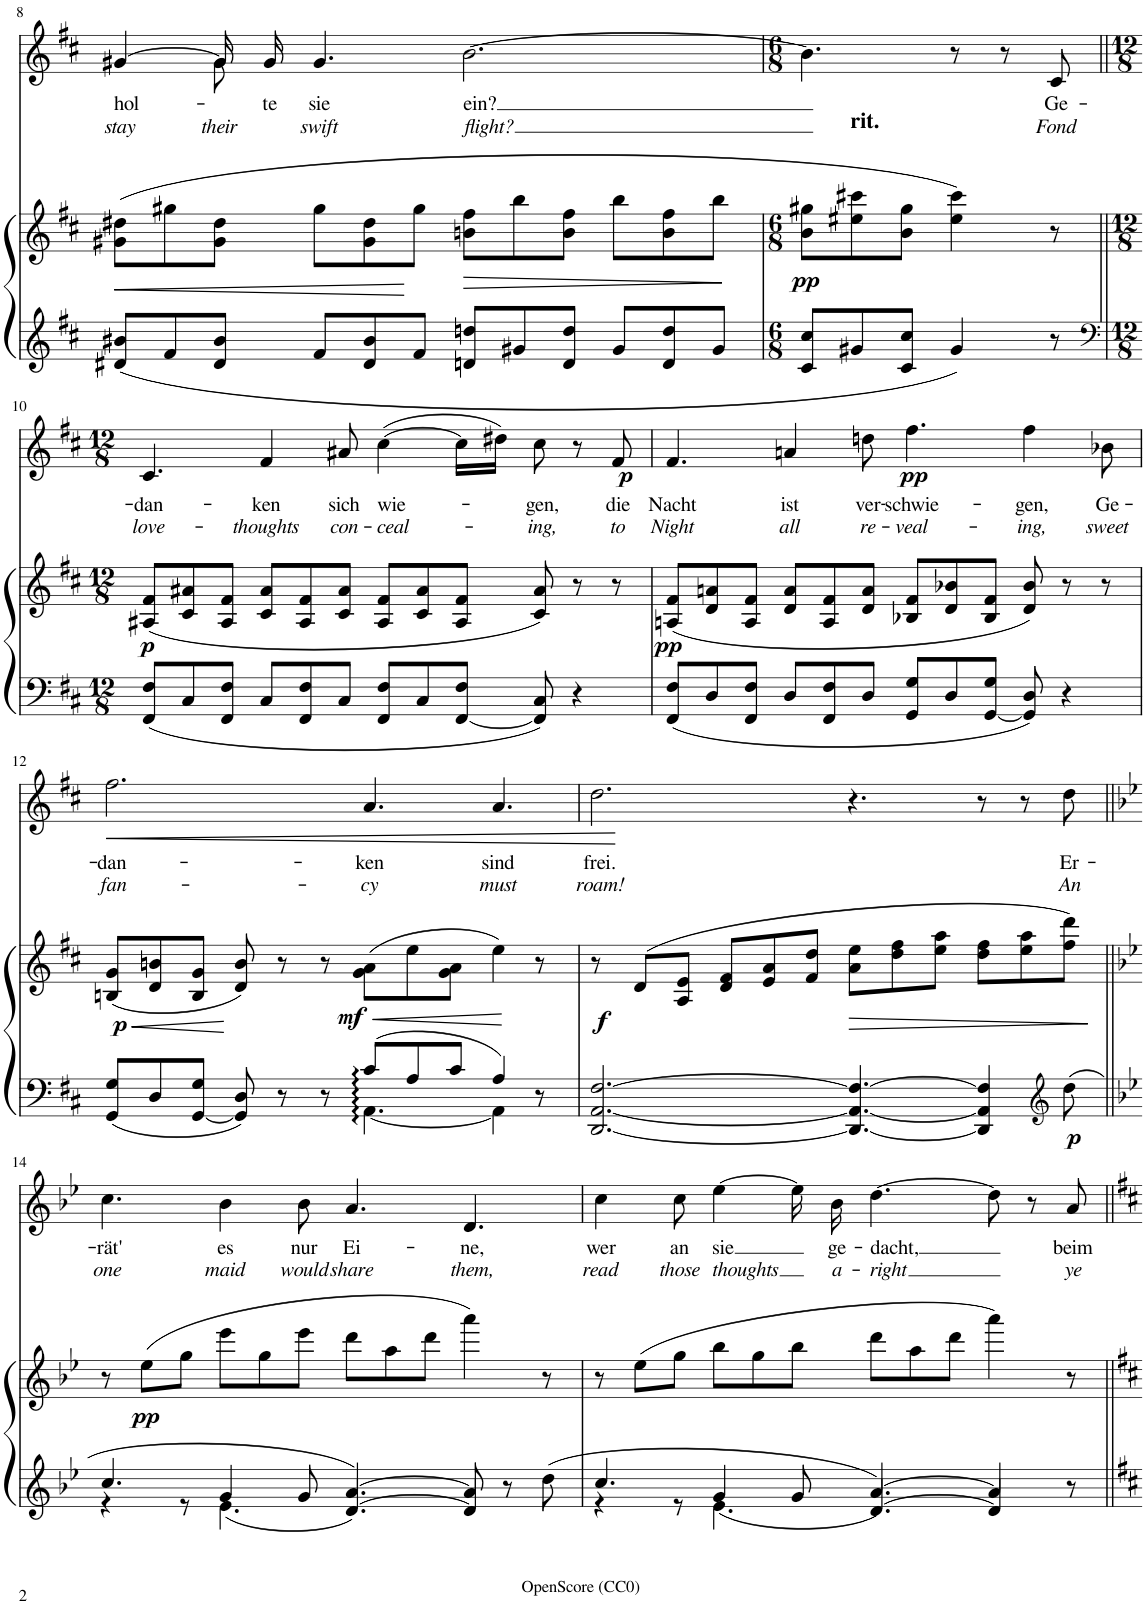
**kern	**kern	**dynam	**kern	**text	**text	**dynam
*part2	*part2	*part2	*part1	*part1	*part1	*part1
*staff3	*staff2	*staff2/3	*staff1	*staff1	*staff1	*staff1
*I"Piano	*	*	*I"Voice	*	*	*
*I'Pno	*	*	*	*	*	*
!!LO:PB:g=z
*clefG2	*clefG2	*	*clefG2	*	*	*
*k[f#c#]	*k[f#c#]	*	*k[f#c#]	*	*	*
*M12/8	*M12/8	*	*M12/8	*	*	*
=8	=8	=8	=8	=8	=8	=8
!	!	!LO:HP:b	!	!LO:LY:b	!LO:LY:b	!
*	*	*	*^	*	*	*
8d#X/ 8b#X/L	(8g#X\ 8dd#X\L	<	[4g#X/	4ryy	hol-	stay	.
8f#/	8gg#X\	.	.	.	.	.	.
!	!	!	!	!	!	!LO:LY:b	!
8d#/ 8b#/J	8g#\ 8dd#\J	.	16g#/]	8g#\	.	their	.
!	!	!	!	!	!LO:LY:b	!	!
.	.	.	16g#/	.	-te	.	.
!	!	!	!	!	!LO:LY:b	!LO:LY:b	!
8f#/L	8gg#\L	.	4.g#/	4ryy	sie	swift	.
8d#/ 8b#/	8g#\ 8dd#\	.	.	.	.	.	.
8f#/J	8gg#\J	.	.	8ryy	.	.	.
!	!	!LO:HP:b	!	!	!LO:LY:b	!LO:LY:b	!
8dn/ 8ddn/L	8bn\ 8ff#\L	>	[2.b\	4ryy	ein?	flight?	.
8g#X/	8bb\	.	.	.	.	.	.
8d/ 8dd/J	8b\ 8ff#\J	.	.	8ryy	.	.	.
8g#/L	8bb\L	.	.	8ryy	.	.	.
8d/ 8dd/	8b\ 8ff#\	.	.	4ryy	.	.	.
8g#/J	8bb\J	[	.	.	.	.	.
=9	=9	=9	=9	=9	=9	=9	=9
*M6/8	*M6/8	*	*M6/8	*	*	*	*
!	!	!LO:DY:b	!	!	!	!	!
8c#/ 8cc#/L	8b\ 8gg#X\L	pp	4.b\]	8ryy	.	.	.
!	!	!	!	!LO:TX:b:B:t=rit.	!	!	!
8g#X/	8ee#X\ 8ccc#X\	.	.	2ryy	.	.	.
8c#/ 8cc#/J	8b\ 8gg#\J	.	.	.	.	.	.
4g#/	4ee#\ 4ccc#\)	.	8r	.	.	.	.
.	.	.	8r	.	.	.	.
!	!	!	!	!	!LO:LY:b	!LO:LY:b	!
8r	8r	.	8c#/	8ryy	Ge-	Fond	.
*	*	*	*v	*v	*	*	*
!!LO:LB:g=z
=10||	=10||	=10||	=10||	=10||	=10||	=10||
*clefF4	*	*	*	*	*	*
*M12/8	*M12/8	*	*M12/8	*	*	*
*	*	*	*^	*	*	*
!	!	!LO:DY:b	!	!	!LO:LY:b	!LO:LY:b	!
*	*	*	*v	*v	*	*	*
8FF#/ 8F#/L	(8A#X/ 8f#/L	p	4.c#/	-dan-	love-	.
8C#/	8c#/ 8a#X/	.	.	.	.	.
8FF#/ 8F#/J	8A#/ 8f#/J	.	.	.	.	.
!	!	!	!	!LO:LY:b	!LO:LY:b	!
8C#/L	8c#/ 8a#/L	.	4f#/	-ken	-thoughts	.
8FF#/ 8F#/	8A#/ 8f#/	.	.	.	.	.
!	!	!	!	!LO:LY:b	!LO:LY:b	!
8C#/J	8c#/ 8a#/J	.	8a#X/	sich	con-	.
!	!	!	!	!LO:LY:b	!LO:LY:b	!
8FF#/ 8F#/L	8A#/ 8f#/L	.	([4cc#\	wie-	-ceal-	.
8C#/	8c#/ 8a#/	.	.	.	.	.
[8FF#/ 8F#/J	8A#/ 8f#/J	.	16cc#\LL]	.	.	.
.	.	.	16dd#X\JJ)	.	.	.
!	!	!	!	!LO:LY:b	!LO:LY:b	!
8FF#/] 8C#/	8c#/ 8a#/)	.	8cc#\	-gen,	-ing,	.
4r	8r	.	8r	.	.	.
!	!	!	!	!LO:LY:b	!LO:LY:b	!LO:DY:b
.	8r	.	8f#/	die	to	p
=11	=11	=11	=11	=11	=11	=11
!	!	!LO:DY:b	!	!LO:LY:b	!LO:LY:b	!
8FF#/ 8F#/L	(8An/ 8f#/L	pp	4.f#/	Nacht	Night	.
8D/	8d/ 8an/	.	.	.	.	.
8FF#/ 8F#/J	8A/ 8f#/J	.	.	.	.	.
!	!	!	!	!LO:LY:b	!LO:LY:b	!
8D/L	8d/ 8a/L	.	4an/	ist	all	.
8FF#/ 8F#/	8A/ 8f#/	.	.	.	.	.
!	!	!	!	!LO:LY:b	!LO:LY:b	!
8D/J	8d/ 8a/J	.	8ddn\	ver-	re-	.
!	!	!	!	!LO:LY:b	!LO:LY:b	!LO:DY:b
8GG/ 8G/L	8B-X/ 8f#/L	.	4.ff#\	-schwie-	-veal-	pp
8D/	8d/ 8b-X/	.	.	.	.	.
[8GG/ 8G/J	8B-/ 8f#/J	.	.	.	.	.
!	!	!	!	!LO:LY:b	!LO:LY:b	!
8GG/] 8D/	8d/ 8b-/)	.	4ff#\	-gen,	-ing,	.
4r	8r	.	.	.	.	.
!	!	!	!	!LO:LY:b	!LO:LY:b	!
.	8r	.	8b-X\	Ge-	sweet	.
!!LO:LB:g=z
=12	=12	=12	=12	=12	=12	=12
*^	*	*	*	*	*	*
!	!	!	!LO:HP:b	!	!LO:LY:b	!LO:LY:b	!LO:HP:b
!	!	!	!LO:DY:n=1:b	!	!	!	!
8GG/ 8G/L	4ryy	(8Bn/ 8g/L	< p	2.ff#\	-dan-	fan-	<
8D/	.	8d/ 8bn/	.	.	.	.	.
[8GG/ 8G/J	8ryy	8B/ 8g/J	.	.	.	.	.
8GG/] 8D/	4ryy	8d/ 8b/)	]	.	.	.	.
8r	.	8r	.	.	.	.	.
8r	8ryy	8r	.	.	.	.	.
!	!	!	!LO:HP:b	!	!LO:LY:b	!LO:LY:b	!
!	!	!	!LO:DY:n=2:b	!	!	!	!
8c#/L	[4.AA\	(8g\ 8a\L	< mf	4.a/	-ken	-cy	.
8A/	.	8ee\	.	.	.	.	.
8c#/J	.	8g\ 8a\J	.	.	.	.	.
!	!	!	!	!	!LO:LY:b	!LO:LY:b	!
4A/	4AA\]	4ee\)	[	4.a/	sind	must	.
8r	8ryy	8r	.	.	.	.	.
*v	*v	*	*	*	*	*	*
.	.	.	.	.	.	[
=13	=13	=13	=13	=13	=13	=13
!	!	!LO:DY:b	!	!LO:LY:b	!LO:LY:b	!
[2.DD/ [2.AA/ [2.F#/	8r	f	2.dd\	frei.	roam!	.
.	(8d/L	.	.	.	.	.
.	8A/ 8e/J	.	.	.	.	.
.	8d/ 8f#/L	.	.	.	.	.
.	8e/ 8a/	.	.	.	.	.
.	8f#/ 8dd/J	.	.	.	.	.
4.DD/_ 4.AA/_ 4.F#/_	8a\ 8ee\L	.	4.r	.	.	.
.	8dd\ 8ff#\	.	.	.	.	.
.	8ee\ 8aa\J	.	.	.	.	.
4DD/] 4AA/] 4F#/]	8dd\ 8ff#\L	.	8r	.	.	.
.	8ee\ 8aa\	.	8r	.	.	.
*clefG2	*	*	*	*	*	*
!	!	!LO:DY:b=2	!	!LO:LY:b	!LO:LY:b	!
8dd\	8ff#\ 8ddd\J)	p	8dd\	Er-	An	.
.	.	[	.	.	.	.
!!LO:LB:g=z
=14||	=14||	=14||	=14||	=14||	=14||	=14||
*k[b-e-]	*k[b-e-]	*	*k[b-e-]	*	*	*
*^	*	*	*	*	*	*
!	!	!	!	!	!LO:LY:b	!LO:LY:b	!
4.cc/	4r	8r	.	4.cc\	rät'	one	.
!	!	!	!LO:DY:b	!	!	!	!
.	.	(8ee-\L	pp	.	.	.	.
.	8r	8gg\J	.	.	.	.	.
!	!	!	!	!	!LO:LY:b	!LO:LY:b	!
4g/	4.e-\	8eee-\L	.	4b-\	es	maid	.
.	.	8gg\	.	.	.	.	.
!	!	!	!	!	!LO:LY:b	!LO:LY:b	!
8g/	.	8eee-\J	.	8b-\	nur	would	.
!	!	!	!	!	!LO:LY:b	!LO:LY:b	!
[4.a/	[4.d/	8ddd\L	.	4.a/	Ei-	share	.
.	.	8aa\	.	.	.	.	.
.	.	8ddd\J	.	.	.	.	.
!	!	!	!	!	!LO:LY:b	!LO:LY:b	!
8a/]	8d/]	4aaa\)	.	4.d/	-ne,	them,	.
8r	8ryy	.	.	.	.	.	.
8dd\	8ryy	8r	.	.	.	.	.
=15	=15	=15	=15	=15	=15	=15	=15
!	!	!	!	!	!LO:LY:b	!LO:LY:b	!
4.cc/	4r	8r	.	4cc\	wer	read	.
.	.	(8ee-\L	.	.	.	.	.
!	!	!	!	!	!LO:LY:b	!LO:LY:b	!
.	8r	8gg\J	.	8cc\	an	those	.
!	!	!	!	!	!LO:LY:b	!LO:LY:b	!
4g/	4.e-\	8bb-\L	.	[4ee-\	sie	thoughts	.
.	.	8gg\	.	.	.	.	.
8g/	.	8bb-\J	.	16ee-\]	.	.	.
!	!	!	!	!	!LO:LY:b	!LO:LY:b	!
.	.	.	.	16b-\	ge-	a-	.
!	!	!	!	!	!LO:LY:b	!LO:LY:b	!
[4.a/	[4.d/	8ddd\L	.	[4.dd\	-dacht,	-right	.
.	.	8aa\	.	.	.	.	.
.	.	8ddd\J	.	.	.	.	.
4a/]	4d/]	4aaa\)	.	8dd\]	.	.	.
.	.	.	.	8r	.	.	.
!	!	!	!	!	!LO:LY:b	!LO:LY:b	!
8r	8ryy	8r	.	8a/	beim	ye	.
*v	*v	*	*	*	*	*	*
=||	=||	=||	=||	=||	=||	=||
*-	*-	*-	*-	*-	*-	*-
